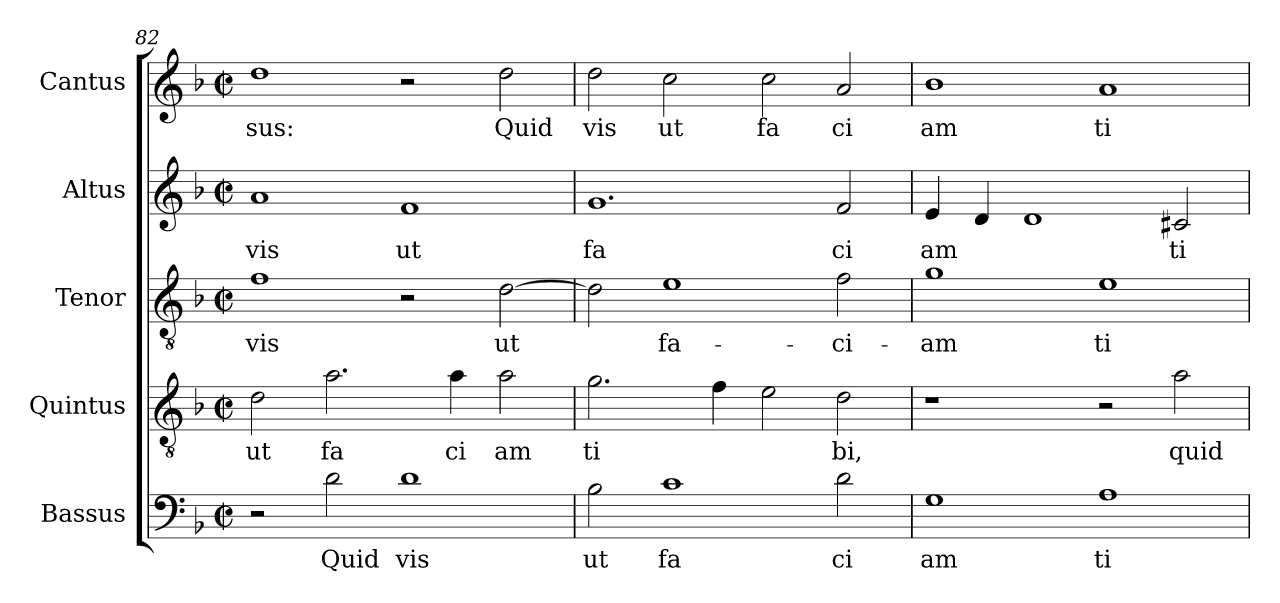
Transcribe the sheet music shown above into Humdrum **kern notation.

**kern	**text	**kern	**text	**kern	**text	**kern	**text	**kern	**text
*part5	*part5	*part4	*part4	*part3	*part3	*part2	*part2	*part1	*part1
*staff5	*staff5	*staff4	*staff4	*staff3	*staff3	*staff2	*staff2	*staff1	*staff1
*I"Bassus	*	*I"Quintus	*	*I"Tenor	*	*I"Altus	*	*I"Cantus	*
*clefF4	*	*clefGv2	*	*clefGv2	*	*clefG2	*	*clefG2	*
*k[b-]	*	*k[b-]	*	*k[b-]	*	*k[b-]	*	*k[b-]	*
*F:	*	*F:	*	*F:	*	*F:	*	*F:	*
*M2/2	*	*M2/2	*	*M2/2	*	*M2/2	*	*M2/2	*
*met(c|)	*	*met(c|)	*	*met(c|)	*	*met(c|)	*	*met(c|)	*
=82	=82	=82	=82	=82	=82	=82	=82	=82	=82
!	!	!	!LO:LY:b:cj	!	!LO:LY:b:cj	!	!LO:LY:b:cj	!	!LO:LY:b:cj
2r	.	2d\	ut	1f	vis	1a	vis	1dd	sus:
!	!LO:LY:b:cj	!	!LO:LY:b:cj	!	!	!	!	!	!
2d\	Quid	2.a\	fa	.	.	.	.	.	.
!	!LO:LY:b:cj	!	!	!	!	!	!LO:LY:b:cj	!	!
1d	vis	.	.	2r	.	1f	ut	2r	.
!	!	!	!LO:LY:b:cj	!	!	!	!	!	!
.	.	4a\	ci	.	.	.	.	.	.
!	!	!	!LO:LY:b:cj	!	!LO:LY:b:cj	!	!	!	!LO:LY:b:cj
.	.	2a\	am	[>2d\	ut	.	.	2dd\	Quid
=83	=83	=83	=83	=83	=83	=83	=83	=83	=83
!	!LO:LY:b:cj	!	!LO:LY:b:cj	!	!LO:LY:b:cj	!	!LO:LY:b:cj	!	!LO:LY:b:cj
2B-\	ut	2.g\	ti	2d\]	.	1.g	fa	2dd\	vis
!	!LO:LY:b:cj	!	!	!	!LO:LY:b:cj	!	!	!	!LO:LY:b:cj
1c	fa	.	.	1e	fa-	.	.	2cc\	ut
!	!	!	!LO:LY:b:cj	!	!	!	!	!	!
.	.	4f\	.	.	.	.	.	.	.
!	!	!	!LO:LY:b:cj	!	!	!	!	!	!LO:LY:b:cj
.	.	2e\	.	.	.	.	.	2cc\	fa
!	!LO:LY:b:cj	!	!LO:LY:b:cj	!	!LO:LY:b:cj	!	!LO:LY:b:cj	!	!LO:LY:b:cj
2d\	ci	2d\	bi,	2f\	-ci-	2f/	ci	2a/	ci
=84	=84	=84	=84	=84	=84	=84	=84	=84	=84
!	!LO:LY:b:cj	!	!	!	!LO:LY:b:cj	!	!LO:LY:b:cj	!	!LO:LY:b:cj
1G	am	1r	.	1g	-am	4e/	am	1b-	am
!	!	!	!	!	!	!	!LO:LY:b:cj	!	!
.	.	.	.	.	.	4d/	.	.	.
!	!	!	!	!	!	!	!LO:LY:b:cj	!	!
.	.	.	.	.	.	1d	.	.	.
!	!LO:LY:b:cj	!	!	!	!LO:LY:b:cj	!	!	!	!LO:LY:b:cj
1A	ti	2r	.	1e	ti-	.	.	1a	ti
!	!	!	!LO:LY:b:cj	!	!	!	!LO:LY:b:cj	!	!
.	.	2a\	quid	.	.	2c#/	ti	.	.
=	=	=	=	=	=	=	=	=	=
*-	*-	*-	*-	*-	*-	*-	*-	*-	*-
